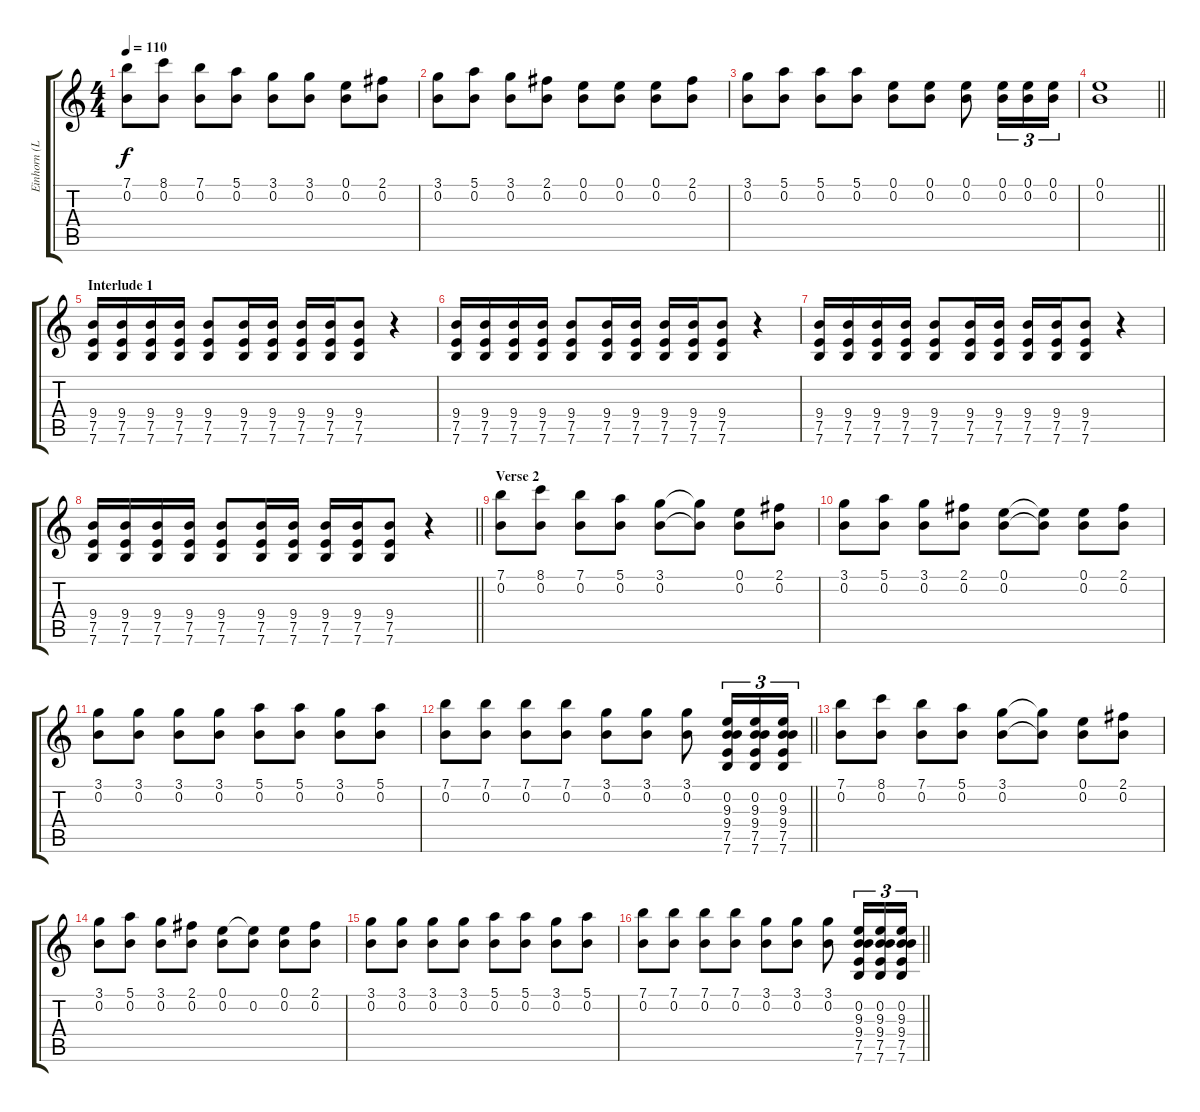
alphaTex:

\track ("Einhorn (Lute/Ac. Guitar)" "Einhorn (L") {instrument acousticguitarsteel}
\staff {score tabs}
\tuning (E4 B3 G3 D3 A2 E2) {hide}
\ts (4 4)
\tempo 110
\clef g2
\ks c
(7.1 0.2).8{dy f} (8.1 0.2).8 (7.1 0.2).8 (5.1 0.2).8 (3.1 0.2).8 (3.1 0.2).8 (0.1 0.2).8 (2.1 0.2).8 |
(3.1 0.2).8 (5.1 0.2).8 (3.1 0.2).8 (2.1 0.2).8 (0.1 0.2).8 (0.1 0.2).8 (0.1 0.2).8 (2.1 0.2).8 |
(3.1 0.2).8 (5.1 0.2).8 (5.1 0.2).8 (5.1 0.2).8 (0.1 0.2).8 (0.1 0.2).8 (0.1 0.2).8 (0.1 0.2).16{tu (3 2)} (0.1 0.2).16{tu (3 2)} (0.1 0.2).16{tu (3 2)} |
\barLineRight lightlight
(0.1 0.2).1 |
\section ("" "Interlude 1")
(9.4 7.5 7.6).16 (9.4 7.5 7.6).16 (9.4 7.5 7.6).16 (9.4 7.5 7.6).16 (9.4 7.5 7.6).8 (9.4 7.5 7.6).16 (9.4 7.5 7.6).16 (9.4 7.5 7.6).16 (9.4 7.5 7.6).16 (9.4 7.5 7.6).8 r.4 |
(9.4 7.5 7.6).16 (9.4 7.5 7.6).16 (9.4 7.5 7.6).16 (9.4 7.5 7.6).16 (9.4 7.5 7.6).8 (9.4 7.5 7.6).16 (9.4 7.5 7.6).16 (9.4 7.5 7.6).16 (9.4 7.5 7.6).16 (9.4 7.5 7.6).8 r.4 |
(9.4 7.5 7.6).16 (9.4 7.5 7.6).16 (9.4 7.5 7.6).16 (9.4 7.5 7.6).16 (9.4 7.5 7.6).8 (9.4 7.5 7.6).16 (9.4 7.5 7.6).16 (9.4 7.5 7.6).16 (9.4 7.5 7.6).16 (9.4 7.5 7.6).8 r.4 |
\barLineRight lightlight
(9.4 7.5 7.6).16 (9.4 7.5 7.6).16 (9.4 7.5 7.6).16 (9.4 7.5 7.6).16 (9.4 7.5 7.6).8 (9.4 7.5 7.6).16 (9.4 7.5 7.6).16 (9.4 7.5 7.6).16 (9.4 7.5 7.6).16 (9.4 7.5 7.6).8 r.4 |
\section ("" "Verse 2")
(7.1 0.2).8 (8.1 0.2).8 (7.1 0.2).8 (5.1 0.2).8 (3.1 0.2).8 (3.1{t} 0.2{t}).8 (0.1 0.2).8 (2.1 0.2).8 |
(3.1 0.2).8 (5.1 0.2).8 (3.1 0.2).8 (2.1 0.2).8 (0.1 0.2).8 (0.1{t} 0.2{t}).8 (0.1 0.2).8 (2.1 0.2).8 |
(3.1 0.2).8 (3.1 0.2).8 (3.1 0.2).8 (3.1 0.2).8 (5.1 0.2).8 (5.1 0.2).8 (3.1 0.2).8 (5.1 0.2).8 |
\barLineRight lightlight
(7.1 0.2).8 (7.1 0.2).8 (7.1 0.2).8 (7.1 0.2).8 (3.1 0.2).8 (3.1 0.2).8 (3.1 0.2).8 (0.2 9.3 9.4 7.5 7.6).16{tu (3 2)} (0.2 9.3 9.4 7.5 7.6).16{tu (3 2)} (0.2 9.3 9.4 7.5 7.6).16{tu (3 2)} |
(7.1 0.2).8 (8.1 0.2).8 (7.1 0.2).8 (5.1 0.2).8 (3.1 0.2).8 (3.1{t} 0.2{t}).8 (0.1 0.2).8 (2.1 0.2).8 |
(3.1 0.2).8 (5.1 0.2).8 (3.1 0.2).8 (2.1 0.2).8 (0.1 0.2).8 (0.1{t} 0.2).8 (0.1 0.2).8 (2.1 0.2).8 |
(3.1 0.2).8 (3.1 0.2).8 (3.1 0.2).8 (3.1 0.2).8 (5.1 0.2).8 (5.1 0.2).8 (3.1 0.2).8 (5.1 0.2).8 |
\barLineRight lightlight
(7.1 0.2).8 (7.1 0.2).8 (7.1 0.2).8 (7.1 0.2).8 (3.1 0.2).8 (3.1 0.2).8 (3.1 0.2).8 (0.2 9.3 9.4 7.5 7.6).16{tu (3 2)} (0.2 9.3 9.4 7.5 7.6).16{tu (3 2)} (0.2 9.3 9.4 7.5 7.6).16{tu (3 2)}
